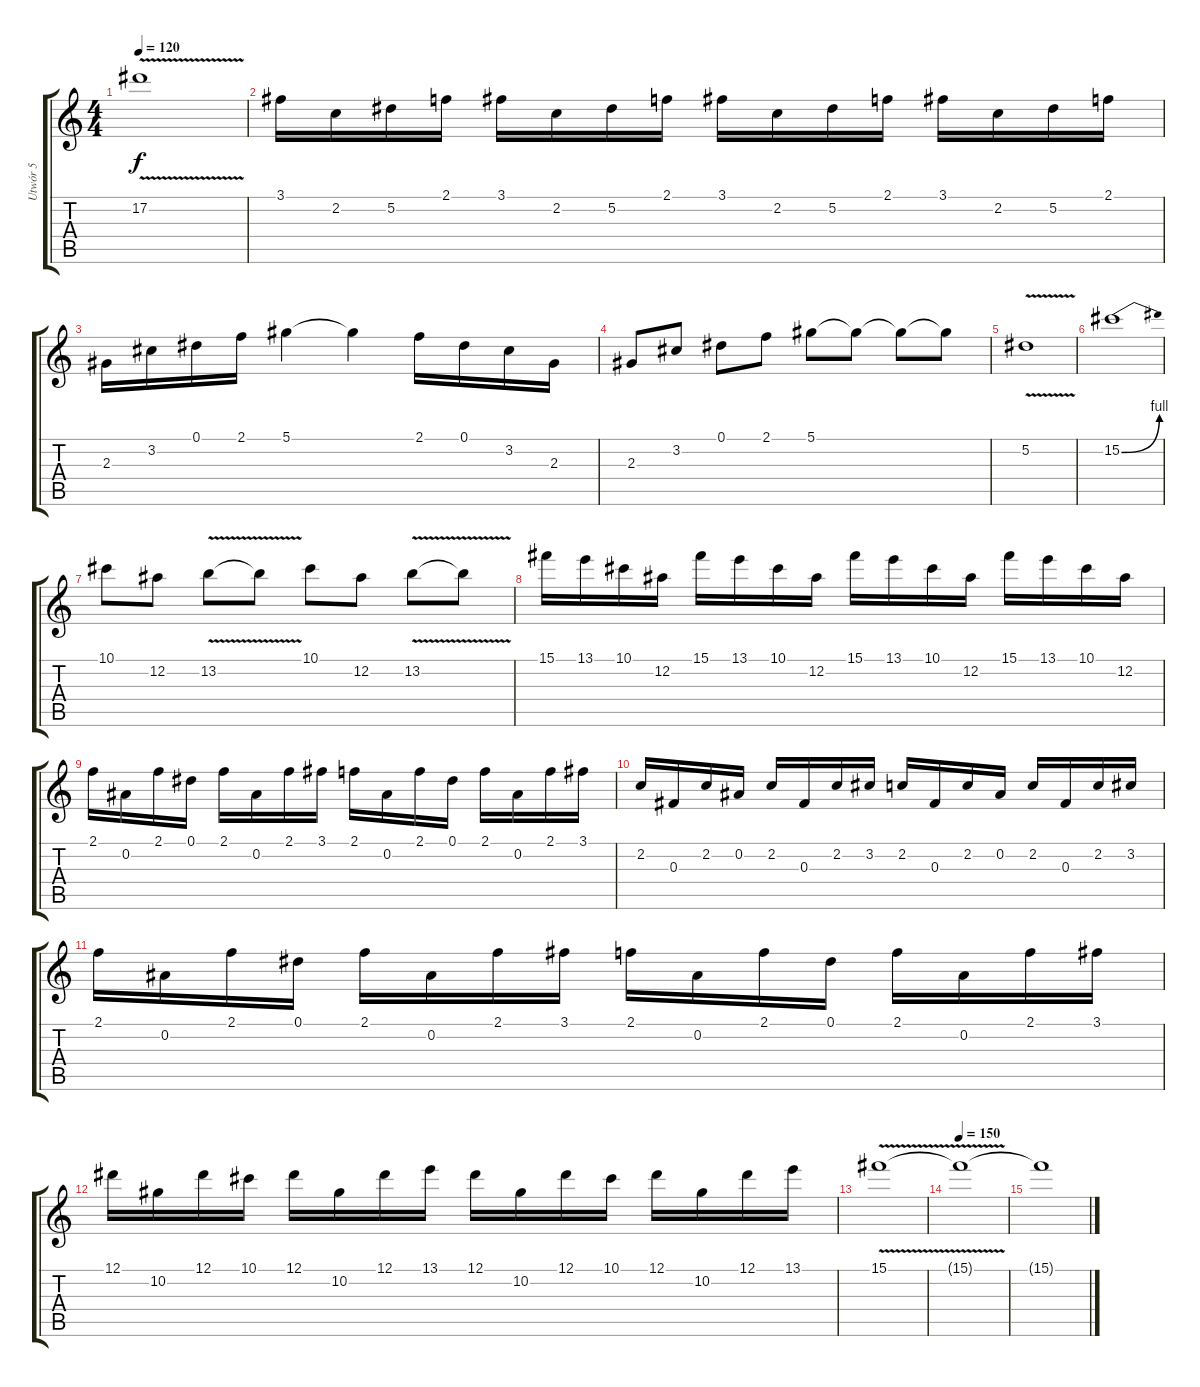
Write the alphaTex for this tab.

\track ("Utwór 5" "Utwór 5") {instrument distortionguitar}
\staff {score tabs}
\tuning (Eb4 Bb3 Gb3 Db3 Ab2 Eb2) {hide}
\ts (4 4)
\tempo 120
\clef g2
\ks c
17.2{v}.1{dy f} |
3.1.16 2.2.16 5.2.16 2.1.16 3.1.16 2.2.16 5.2.16 2.1.16 3.1.16 2.2.16 5.2.16 2.1.16 3.1.16 2.2.16 5.2.16 2.1.16 |
2.3.16 3.2.16 0.1.16 2.1.16 5.1.4 5.1{t}.4 2.1.16 0.1.16 3.2.16 2.3.16 |
2.3.8 3.2.8 0.1.8 2.1.8 5.1.8 5.1{t}.8 5.1{t}.8 5.1{t}.8 |
5.2{v}.1 |
15.2{be (bend 0 0 60 4)}.1 |
10.1.8 12.2.8 13.2{v}.8 13.2{t}.8 10.1.8 12.2.8 13.2{v}.8 13.2{t}.8 |
15.1.16 13.1.16 10.1.16 12.2.16 15.1.16 13.1.16 10.1.16 12.2.16 15.1.16 13.1.16 10.1.16 12.2.16 15.1.16 13.1.16 10.1.16 12.2.16 |
2.1.16 0.2.16 2.1.16 0.1.16 2.1.16 0.2.16 2.1.16 3.1.16 2.1.16 0.2.16 2.1.16 0.1.16 2.1.16 0.2.16 2.1.16 3.1.16 |
2.2.16 0.3.16 2.2.16 0.2.16 2.2.16 0.3.16 2.2.16 3.2.16 2.2.16 0.3.16 2.2.16 0.2.16 2.2.16 0.3.16 2.2.16 3.2.16 |
2.1.16 0.2.16 2.1.16 0.1.16 2.1.16 0.2.16 2.1.16 3.1.16 2.1.16 0.2.16 2.1.16 0.1.16 2.1.16 0.2.16 2.1.16 3.1.16 |
12.1.16 10.2.16 12.1.16 10.1.16 12.1.16 10.2.16 12.1.16 13.1.16 12.1.16 10.2.16 12.1.16 10.1.16 12.1.16 10.2.16 12.1.16 13.1.16 |
15.1{v}.1 |
\tempo 150
15.1{t}.1 |
15.1{t}.1
